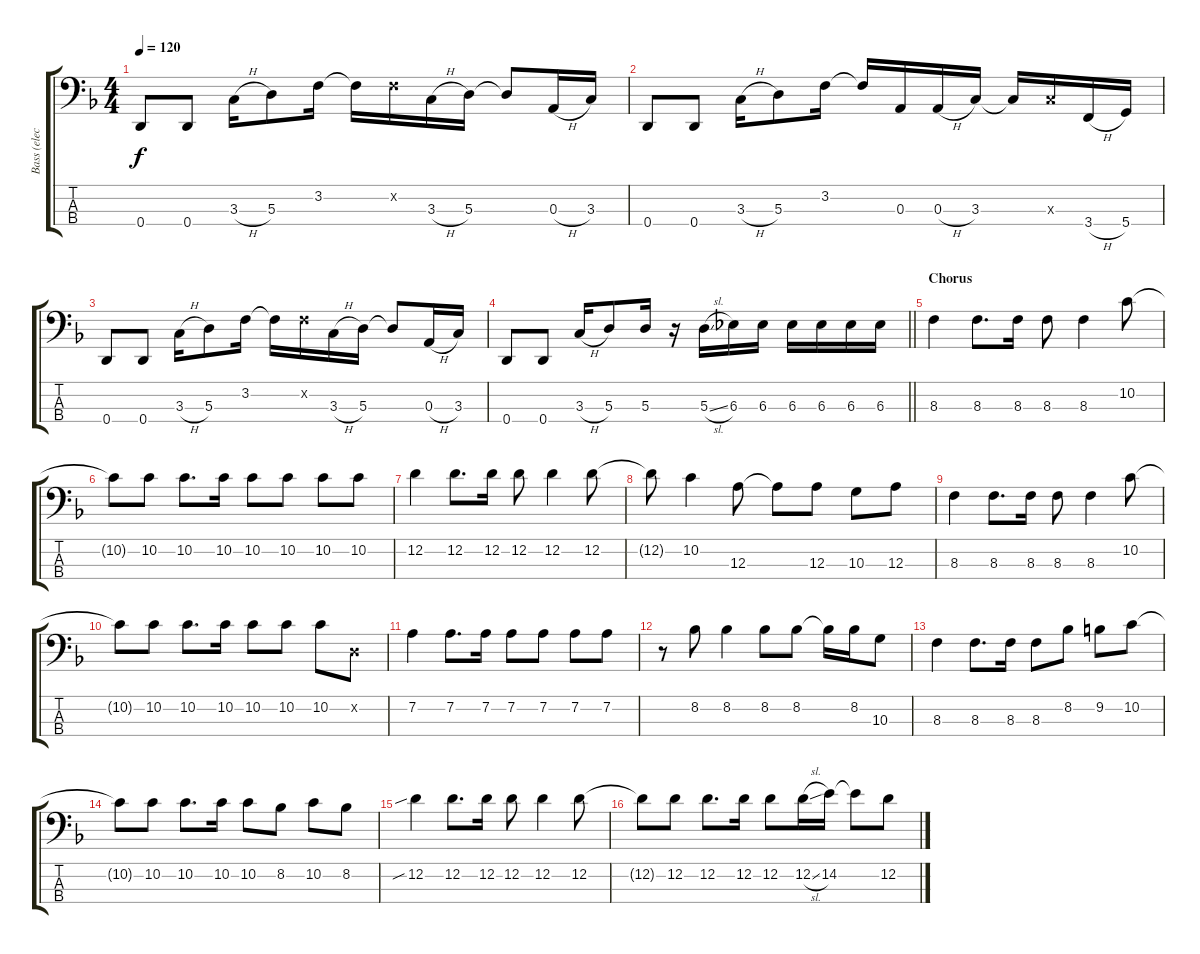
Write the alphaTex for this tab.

\track ("Bass (elec.)" "Bass (elec") {instrument electricbassfinger}
\staff {score tabs}
\tuning (G2 D2 A1 D1) {hide}
\ts (4 4)
\tempo 120
\clef f4
\ks f
0.4.8{dy f} 0.4.8 3.3{h}.16 5.3.8 3.2.16 3.2{t}.16 3.2{x}.16 3.3{h}.16 5.3.16 5.3{t}.8 0.3{h}.16 3.3.16 |
0.4.8 0.4.8 3.3{h}.16 5.3.8 3.2.16 3.2{t}.16 0.3.16 0.3{h}.16 3.3.16 3.3{t}.16 3.3{x}.16 3.4{h}.16 5.4.16 |
0.4.8 0.4.8 3.3{h}.16 5.3.8 3.2.16 3.2{t}.16 3.2{x}.16 3.3{h}.16 5.3.16 5.3{t}.8 0.3{h}.16 3.3.16 |
\barLineRight lightlight
0.4.8 0.4.8 3.3{h}.16 5.3.8 5.3.16 r.16 5.3{sl}.16 6.3.16 6.3.16 6.3.16 6.3.16 6.3.16 6.3.16 |
\section ("" "Chorus")
8.3.4{instrument electricbassfinger} 8.3.8{d} 8.3.16 8.3.8 8.3.4 10.2.8 |
10.2{t}.8 10.2.8 10.2.8{d} 10.2.16 10.2.8 10.2.8 10.2.8 10.2.8 |
12.2.4 12.2.8{d} 12.2.16 12.2.8 12.2.4 12.2.8 |
12.2{t}.8 10.2.4 12.3.8 12.3{t}.8 12.3.8 10.3.8 12.3.8 |
8.3.4 8.3.8{d} 8.3.16 8.3.8 8.3.4 10.2.8 |
10.2{t}.8 10.2.8 10.2.8{d} 10.2.16 10.2.8 10.2.8 10.2.8 0.2{x}.8 |
7.2.4 7.2.8{d} 7.2.16 7.2.8 7.2.8 7.2.8 7.2.8 |
r.8 8.2.8 8.2.4 8.2.8 8.2.8 8.2{t}.16 8.2.16 10.3.8 |
8.3.4 8.3.8{d} 8.3.16 8.3.8 8.2.8 9.2.8 10.2.8 |
10.2{t}.8 10.2.8 10.2.8{d} 10.2.16 10.2.8 8.2.8 10.2.8 8.2.8 |
12.2{sib}.4 12.2.8{d} 12.2.16 12.2.8 12.2.4 12.2.8 |
12.2{t}.8 12.2.8 12.2.8{d} 12.2.16 12.2.8 12.2{sl}.16 14.2.16 14.2{t}.8 12.2.8
